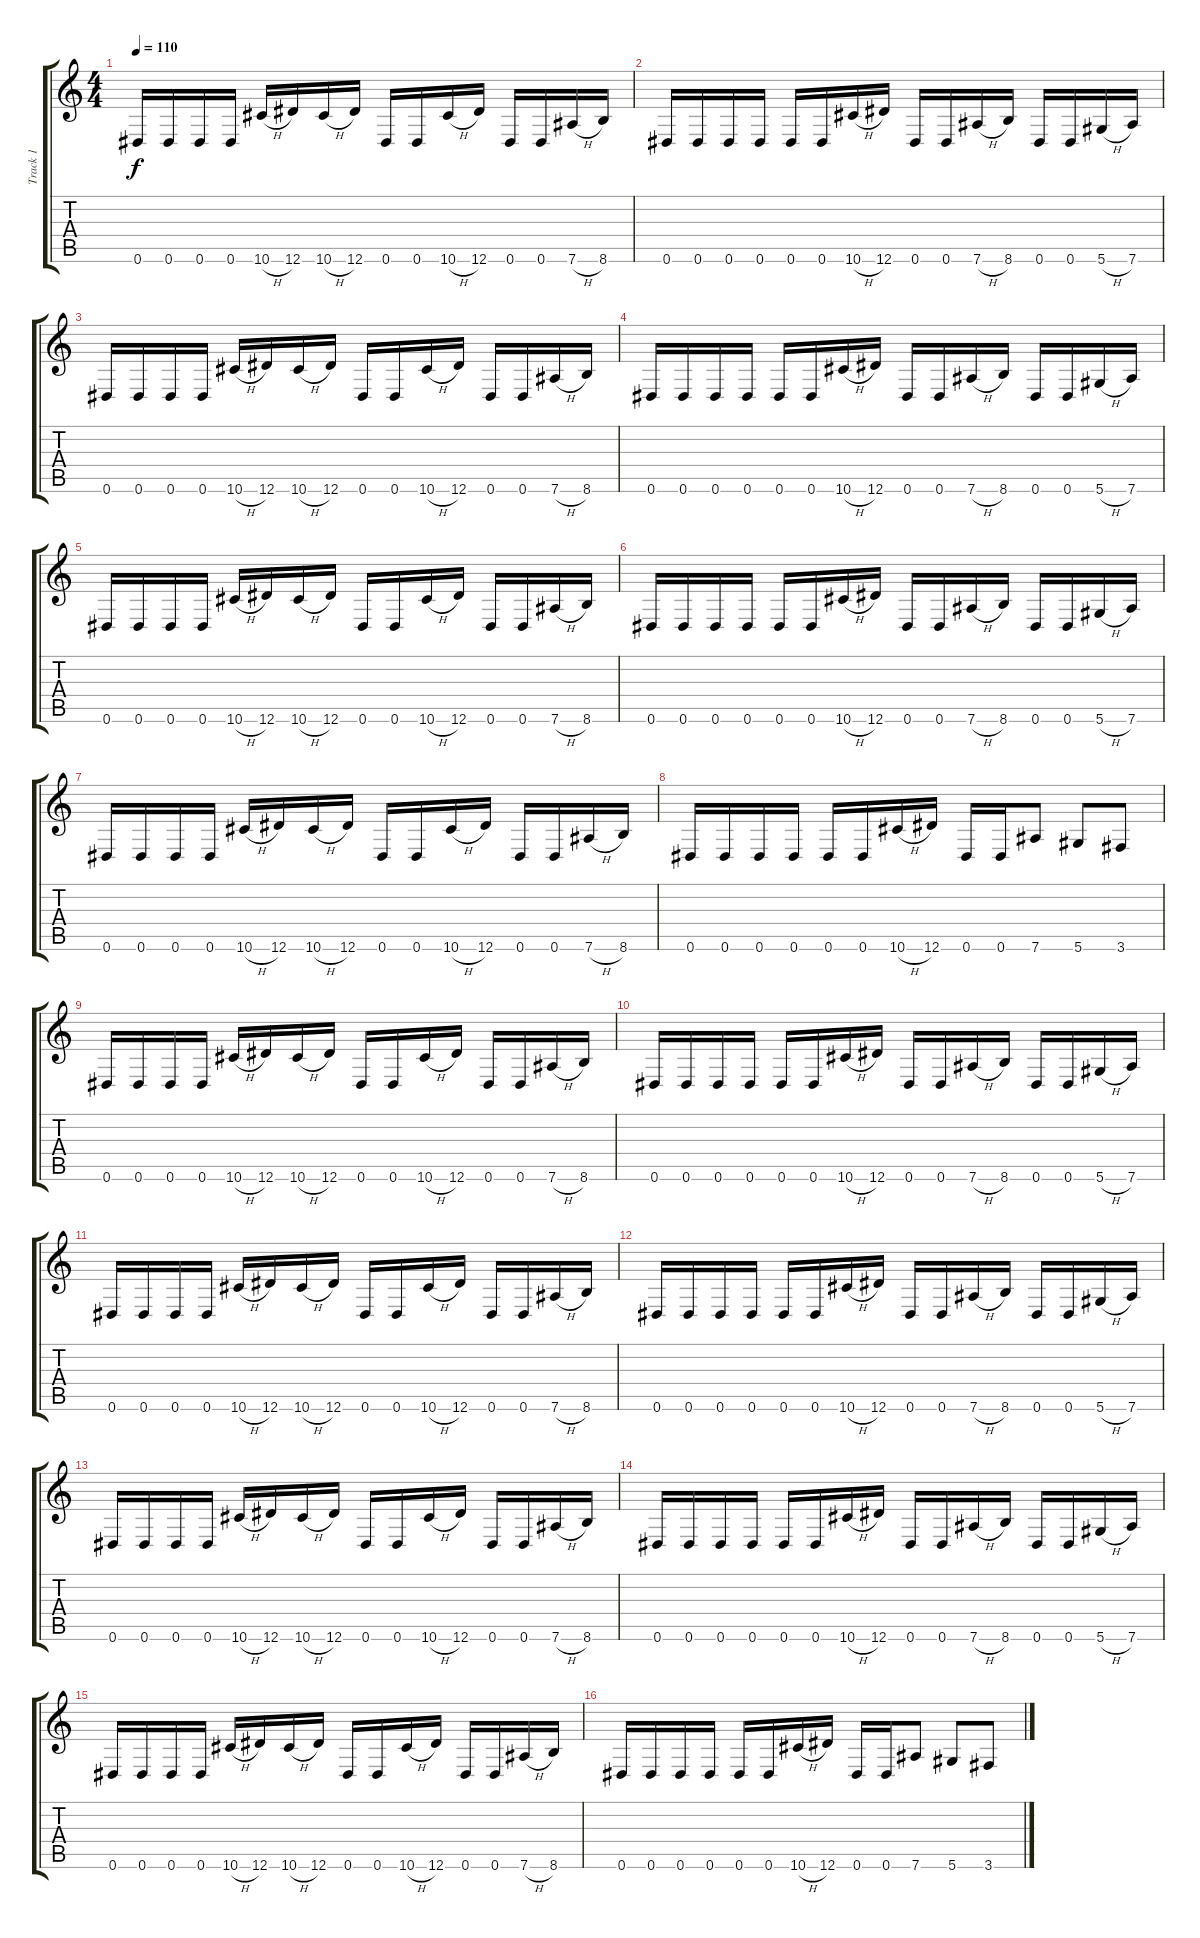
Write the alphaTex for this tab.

\track ("Track 1" "Track 1") {instrument overdrivenguitar}
\staff {score tabs}
\tuning (Eb4 Bb3 Gb3 Db3 Ab2 Eb2) {hide}
\ts (4 4)
\tempo 110
\clef g2
\ks c
0.6.16{dy f} 0.6.16 0.6.16 0.6.16 10.6{h}.16 12.6.16 10.6{h}.16 12.6.16 0.6.16 0.6.16 10.6{h}.16 12.6.16 0.6.16 0.6.16 7.6{h}.16 8.6.16 |
0.6.16 0.6.16 0.6.16 0.6.16 0.6.16 0.6.16 10.6{h}.16 12.6.16 0.6.16 0.6.16 7.6{h}.16 8.6.16 0.6.16 0.6.16 5.6{h}.16 7.6.16 |
0.6.16 0.6.16 0.6.16 0.6.16 10.6{h}.16 12.6.16 10.6{h}.16 12.6.16 0.6.16 0.6.16 10.6{h}.16 12.6.16 0.6.16 0.6.16 7.6{h}.16 8.6.16 |
0.6.16 0.6.16 0.6.16 0.6.16 0.6.16 0.6.16 10.6{h}.16 12.6.16 0.6.16 0.6.16 7.6{h}.16 8.6.16 0.6.16 0.6.16 5.6{h}.16 7.6.16 |
0.6.16 0.6.16 0.6.16 0.6.16 10.6{h}.16 12.6.16 10.6{h}.16 12.6.16 0.6.16 0.6.16 10.6{h}.16 12.6.16 0.6.16 0.6.16 7.6{h}.16 8.6.16 |
0.6.16 0.6.16 0.6.16 0.6.16 0.6.16 0.6.16 10.6{h}.16 12.6.16 0.6.16 0.6.16 7.6{h}.16 8.6.16 0.6.16 0.6.16 5.6{h}.16 7.6.16 |
0.6.16 0.6.16 0.6.16 0.6.16 10.6{h}.16 12.6.16 10.6{h}.16 12.6.16 0.6.16 0.6.16 10.6{h}.16 12.6.16 0.6.16 0.6.16 7.6{h}.16 8.6.16 |
0.6.16 0.6.16 0.6.16 0.6.16 0.6.16 0.6.16 10.6{h}.16 12.6.16 0.6.16 0.6.16 7.6.8 5.6.8 3.6.8 |
0.6.16 0.6.16 0.6.16 0.6.16 10.6{h}.16 12.6.16 10.6{h}.16 12.6.16 0.6.16 0.6.16 10.6{h}.16 12.6.16 0.6.16 0.6.16 7.6{h}.16 8.6.16 |
0.6.16 0.6.16 0.6.16 0.6.16 0.6.16 0.6.16 10.6{h}.16 12.6.16 0.6.16 0.6.16 7.6{h}.16 8.6.16 0.6.16 0.6.16 5.6{h}.16 7.6.16 |
0.6.16 0.6.16 0.6.16 0.6.16 10.6{h}.16 12.6.16 10.6{h}.16 12.6.16 0.6.16 0.6.16 10.6{h}.16 12.6.16 0.6.16 0.6.16 7.6{h}.16 8.6.16 |
0.6.16 0.6.16 0.6.16 0.6.16 0.6.16 0.6.16 10.6{h}.16 12.6.16 0.6.16 0.6.16 7.6{h}.16 8.6.16 0.6.16 0.6.16 5.6{h}.16 7.6.16 |
0.6.16 0.6.16 0.6.16 0.6.16 10.6{h}.16 12.6.16 10.6{h}.16 12.6.16 0.6.16 0.6.16 10.6{h}.16 12.6.16 0.6.16 0.6.16 7.6{h}.16 8.6.16 |
0.6.16 0.6.16 0.6.16 0.6.16 0.6.16 0.6.16 10.6{h}.16 12.6.16 0.6.16 0.6.16 7.6{h}.16 8.6.16 0.6.16 0.6.16 5.6{h}.16 7.6.16 |
0.6.16 0.6.16 0.6.16 0.6.16 10.6{h}.16 12.6.16 10.6{h}.16 12.6.16 0.6.16 0.6.16 10.6{h}.16 12.6.16 0.6.16 0.6.16 7.6{h}.16 8.6.16 |
0.6.16 0.6.16 0.6.16 0.6.16 0.6.16 0.6.16 10.6{h}.16 12.6.16 0.6.16 0.6.16 7.6.8 5.6.8 3.6.8
